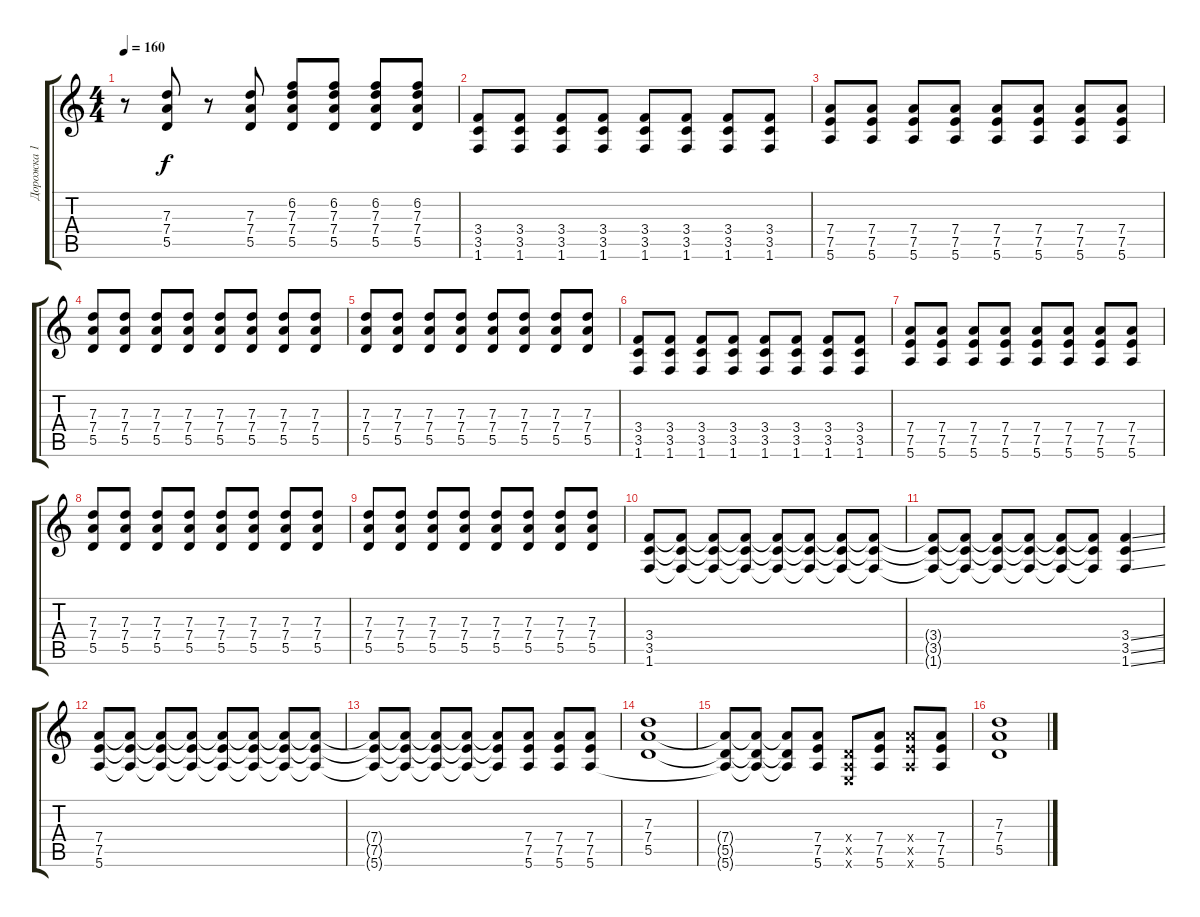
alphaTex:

\track ("Дорожка 1" "Дорожка 1") {instrument distortionguitar}
\staff {score tabs}
\tuning (E4 B3 G3 D3 A2 E2) {hide}
\ts (4 4)
\tempo 160
\clef g2
\ks c
r.8{dy f} (7.3 7.4 5.5).8 r.8 (7.3 7.4 5.5).8 (6.2 7.3 7.4 5.5).8 (6.2 7.3 7.4 5.5).8 (6.2 7.3 7.4 5.5).8 (6.2 7.3 7.4 5.5).8 |
(3.4 3.5 1.6).8 (3.4 3.5 1.6).8 (3.4 3.5 1.6).8 (3.4 3.5 1.6).8 (3.4 3.5 1.6).8 (3.4 3.5 1.6).8 (3.4 3.5 1.6).8 (3.4 3.5 1.6).8 |
(7.4 7.5 5.6).8 (7.4 7.5 5.6).8 (7.4 7.5 5.6).8 (7.4 7.5 5.6).8 (7.4 7.5 5.6).8 (7.4 7.5 5.6).8 (7.4 7.5 5.6).8 (7.4 7.5 5.6).8 |
(7.3 7.4 5.5).8 (7.3 7.4 5.5).8 (7.3 7.4 5.5).8 (7.3 7.4 5.5).8 (7.3 7.4 5.5).8 (7.3 7.4 5.5).8 (7.3 7.4 5.5).8 (7.3 7.4 5.5).8 |
(7.3 7.4 5.5).8 (7.3 7.4 5.5).8 (7.3 7.4 5.5).8 (7.3 7.4 5.5).8 (7.3 7.4 5.5).8 (7.3 7.4 5.5).8 (7.3 7.4 5.5).8 (7.3 7.4 5.5).8 |
(3.4 3.5 1.6).8 (3.4 3.5 1.6).8 (3.4 3.5 1.6).8 (3.4 3.5 1.6).8 (3.4 3.5 1.6).8 (3.4 3.5 1.6).8 (3.4 3.5 1.6).8 (3.4 3.5 1.6).8 |
(7.4 7.5 5.6).8 (7.4 7.5 5.6).8 (7.4 7.5 5.6).8 (7.4 7.5 5.6).8 (7.4 7.5 5.6).8 (7.4 7.5 5.6).8 (7.4 7.5 5.6).8 (7.4 7.5 5.6).8 |
(7.3 7.4 5.5).8 (7.3 7.4 5.5).8 (7.3 7.4 5.5).8 (7.3 7.4 5.5).8 (7.3 7.4 5.5).8 (7.3 7.4 5.5).8 (7.3 7.4 5.5).8 (7.3 7.4 5.5).8 |
(7.3 7.4 5.5).8 (7.3 7.4 5.5).8 (7.3 7.4 5.5).8 (7.3 7.4 5.5).8 (7.3 7.4 5.5).8 (7.3 7.4 5.5).8 (7.3 7.4 5.5).8 (7.3 7.4 5.5).8 |
(3.4 3.5 1.6).8 (3.4{t} 3.5{t} 1.6{t}).8 (3.4{t} 3.5{t} 1.6{t}).8 (3.4{t} 3.5{t} 1.6{t}).8 (3.4{t} 3.5{t} 1.6{t}).8 (3.4{t} 3.5{t} 1.6{t}).8 (3.4{t} 3.5{t} 1.6{t}).8 (3.4{t} 3.5{t} 1.6{t}).8 |
(3.4{t} 3.5{t} 1.6{t}).8 (3.4{t} 3.5{t} 1.6{t}).8 (3.4{t} 3.5{t} 1.6{t}).8 (3.4{t} 3.5{t} 1.6{t}).8 (3.4{t} 3.5{t} 1.6{t}).8 (3.4{t} 3.5{t} 1.6{t}).8 (3.4{ss} 3.5{ss} 1.6{ss}).4 |
(7.4 7.5 5.6).8 (7.4{t} 7.5{t} 5.6{t}).8 (7.4{t} 7.5{t} 5.6{t}).8 (7.4{t} 7.5{t} 5.6{t}).8 (7.4{t} 7.5{t} 5.6{t}).8 (7.4{t} 7.5{t} 5.6{t}).8 (7.4{t} 7.5{t} 5.6{t}).8 (7.4{t} 7.5{t} 5.6{t}).8 |
(7.4{t} 7.5{t} 5.6{t}).8 (7.4{t} 7.5{t} 5.6{t}).8 (7.4{t} 7.5{t} 5.6{t}).8 (7.4{t} 7.5{t} 5.6{t}).8 (7.4{t} 7.5{t} 5.6{t}).8 (7.4 7.5 5.6).8 (7.4 7.5 5.6).8 (7.4 7.5 5.6).8 |
(7.3 7.4 5.5).1 |
(7.4{t} 5.5{t} 5.6{t}).8 (7.4{t} 5.5{t} 5.6{t}).8 (7.4{t} 5.5{t} 5.6{t}).8 (7.4 7.5 5.6).8 (0.4{x} 0.5{x} 0.6{x}).8 (7.4 7.5 5.6).8 (7.4{x} 7.5{x} 5.6{x}).8 (7.4 7.5 5.6).8 |
(7.3 7.4 5.5).1
